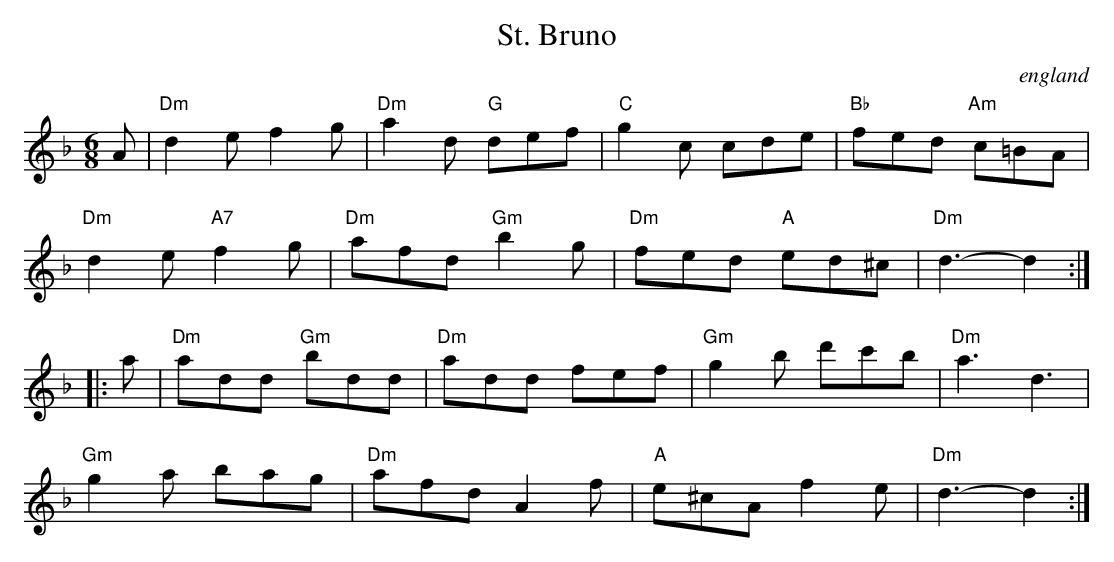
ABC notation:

X:1
T:St. Bruno
O:england
M:6/8
K:Dm
A|"Dm"d2e f2g|"Dm"a2d "G"def|"C"g2c cde|"Bb"fed "Am"c=BA|
"Dm"d2e "A7"f2g|"Dm"afd "Gm"b2g|"Dm"fed "A"ed^c|"Dm"d3 -d2::
a|"Dm"add "Gm"bdd|"Dm"add fef|"Gm"g2b d'c'b|"Dm"a3 d3|
"Gm"g2a bag|"Dm"afd A2f|"A"e^cA f2e|"Dm"d3 -d2:|
